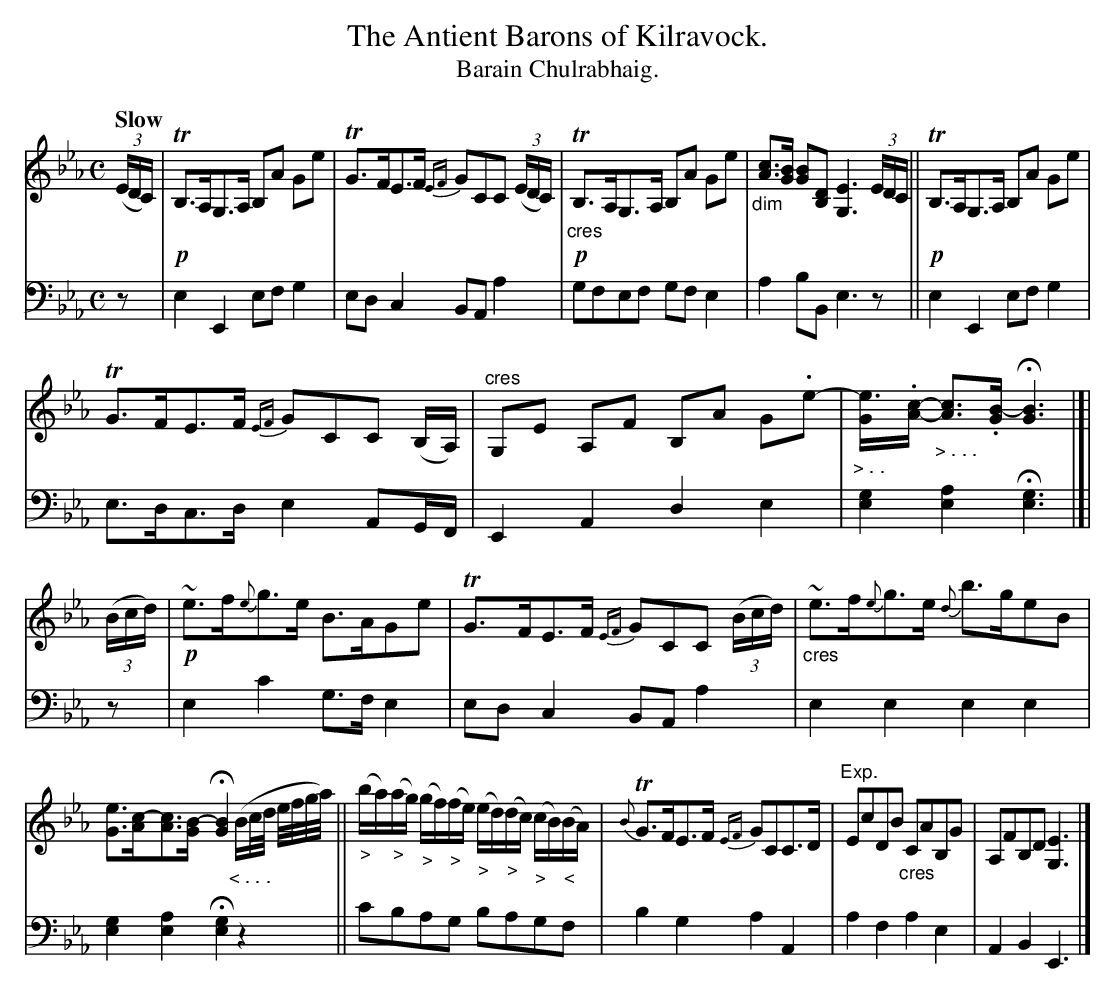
X:1
T: The Antient Barons of Kilravock.
T: Barain Chulrabhaig.
M: C
L: 1/16
Q: "Slow"
K: Eb
V: 1 staves=2
(3(EDC) |\
!p!TB,3A,G,3A, B,2A2 G2e2 | TG3FE3F {EF}G2C2C2 (3(EDC) |\
"_cres"!p!TB,3A,G,3A, B,2A2 G2e2 | "_dim"[c3A3][BG] [B2G2][D2B,2] [E6G,6] (3EDC ||\
!p!TB,3A,G,3A, B,2A2 G2e2 |
TG3FE3F {EF}G2C2C2 (B,A,) |\
"^cres"G,2E2 A,2F2 B,2A2 G2.e2- | "_> . ."[e3G].[c-A-] "_> . . ."[c3A3].[B-G] H[B6G6] |[|\
(3(Bcd) | !p!~e3f{e}g3e B3AG2e2 | TG3FE3F {EF}G2C2C2 (3(Bcd) |\
"_cres"~e3f{e}g3e {d}b3ge2B2 |
[e3G3][c-A][c3A3][B-G] H[B4G4] "_< . . ."(Bc/d/ e/f/g/a/) ||\
("_>"ba)("_>"ag) ("_>"gf)("_>"fe) ("_>"ed)("_>"dc) ("_>"cB)("_<"BA) | {B}TG3FE3F {EF}G2C2C3D |\
"^Exp."E2c2D2B2 "_cres"C2A2B,2G2 | A,2F2B,2D2 [E6G,6] |]
V: 2 clef=bass middle=d
z2 |\
e4E4 e2f2g4 | e2d2 c4 B2A2a4 | g2f2e2f2 g2f2e4 | a4b2B2 e6z2 || e4E4 e2f2g4 |
e3dc3d e4A2GF | E4A4 d4e4 | [e4g4][e4a4] H[e6g6] |]| z2 | e4c'4 g3fe4 | e2d2c4 B2A2a4 | e4e4 e4e4 |
[e4g4][e4a4] H[e4g4]z4 || c'2b2a2g2 b2a2g2f2 | b4g4 a4A4 | a4f4 a4e4 | A4B4 E6 |]
